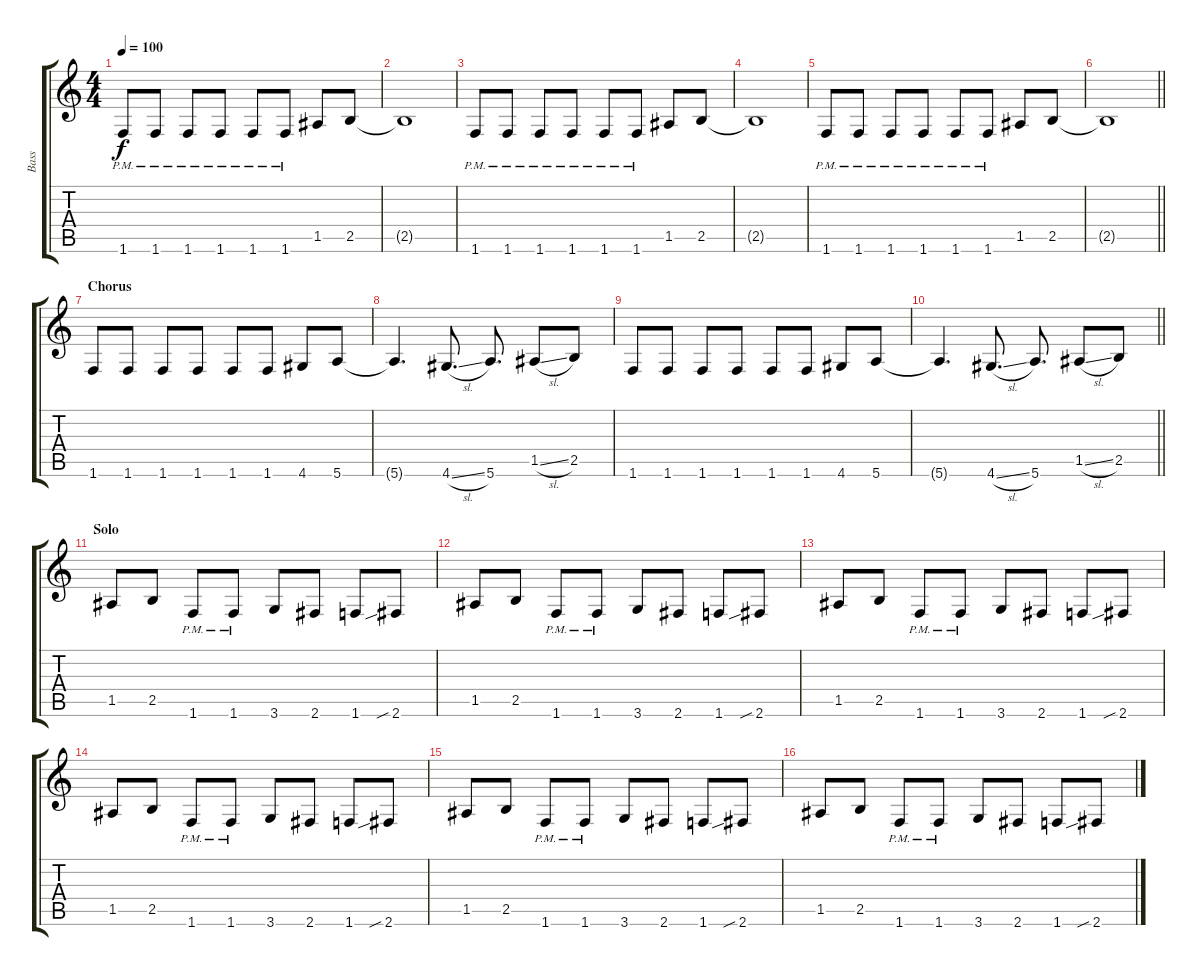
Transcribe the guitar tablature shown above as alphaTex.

\track ("Bass" "Bass") {instrument electricbassfinger}
\staff {score tabs}
\tuning (E4 B3 G3 D3 A2 E2) {hide}
\ts (4 4)
\tempo 100
\clef g2
\ks c
1.6{pm}.8{dy f} 1.6{pm}.8 1.6{pm}.8 1.6{pm}.8 1.6{pm}.8 1.6{pm}.8 1.5.8 2.5.8 |
2.5{t}.1 |
1.6{pm}.8 1.6{pm}.8 1.6{pm}.8 1.6{pm}.8 1.6{pm}.8 1.6{pm}.8 1.5.8 2.5.8 |
2.5{t}.1 |
1.6{pm}.8 1.6{pm}.8 1.6{pm}.8 1.6{pm}.8 1.6{pm}.8 1.6{pm}.8 1.5.8 2.5.8 |
\barLineRight lightlight
2.5{t}.1 |
\section ("" "Chorus")
1.6.8 1.6.8 1.6.8 1.6.8 1.6.8 1.6.8 4.6.8 5.6.8 |
5.6{t}.4{d} 4.6{sl}.8{d} 5.6.8{d} 1.5{sl}.8 2.5.8 |
1.6.8 1.6.8 1.6.8 1.6.8 1.6.8 1.6.8 4.6.8 5.6.8 |
\barLineRight lightlight
5.6{t}.4{d} 4.6{sl}.8{d} 5.6.8{d} 1.5{sl}.8 2.5.8 |
\section ("" "Solo")
1.5.8 2.5.8 1.6{pm}.8 1.6{pm}.8 3.6.8 2.6.8 1.6.8 2.6{sib}.8 |
1.5.8 2.5.8 1.6{pm}.8 1.6{pm}.8 3.6.8 2.6.8 1.6.8 2.6{sib}.8 |
1.5.8 2.5.8 1.6{pm}.8 1.6{pm}.8 3.6.8 2.6.8 1.6.8 2.6{sib}.8 |
1.5.8 2.5.8 1.6{pm}.8 1.6{pm}.8 3.6.8 2.6.8 1.6.8 2.6{sib}.8 |
1.5.8 2.5.8 1.6{pm}.8 1.6{pm}.8 3.6.8 2.6.8 1.6.8 2.6{sib}.8 |
1.5.8 2.5.8 1.6{pm}.8 1.6{pm}.8 3.6.8 2.6.8 1.6.8 2.6{sib}.8
